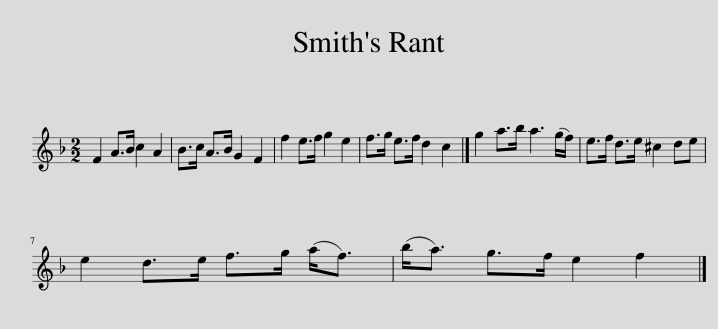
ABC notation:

X:1
L:1/8
M:2/2
I:linebreak $
K:F
V:1 treble
V:1
 F2 A>B c2 A2 | B>c A>B G2 F2 | f2 e>f g2 e2 | f>g e>f d2 c2 |] g2 a>b a3 (g/f/) | %5
 e>f d>e ^c2 de |$ e2 d>e f>g (a<f) | (b<a) g>f e2 f2 |] %8
